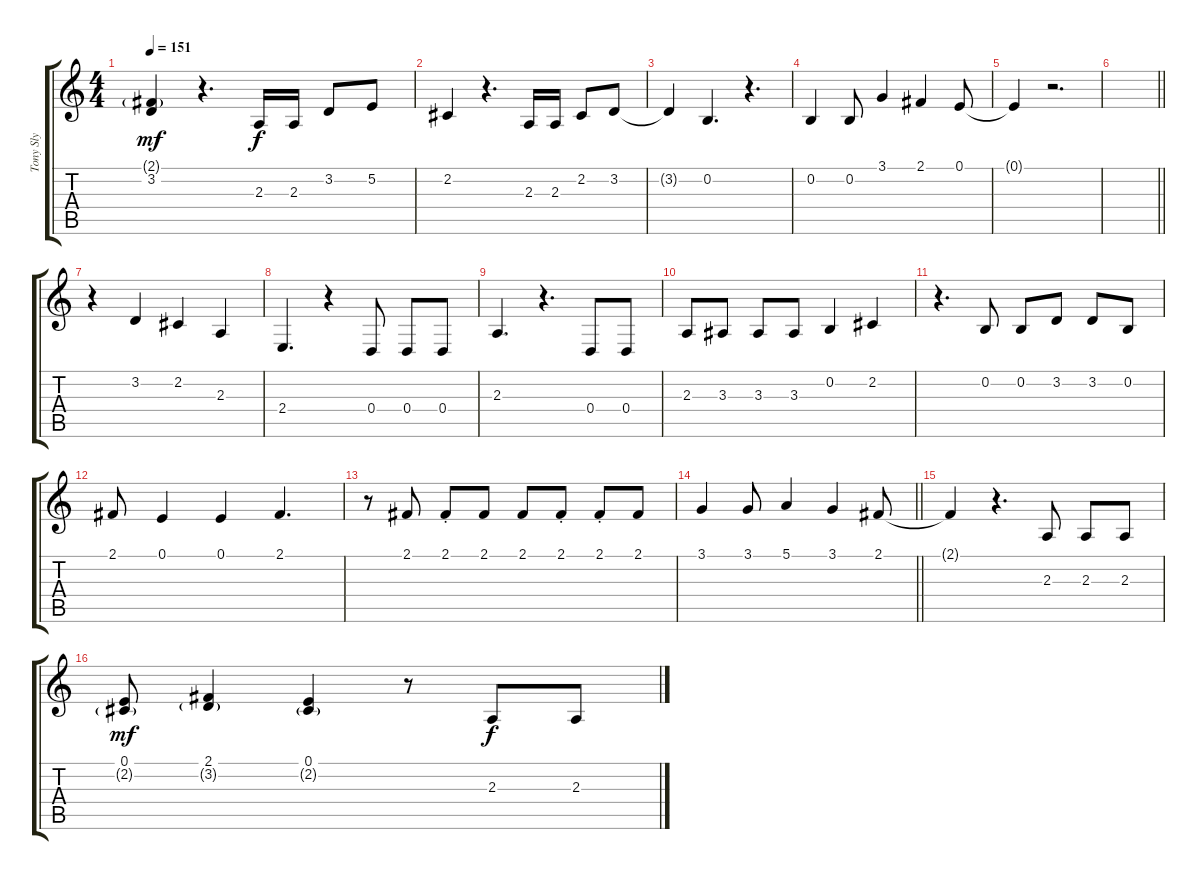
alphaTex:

\track ("Tony Sly" "Tony Sly") {instrument bassoon}
\staff {score tabs}
\tuning (E4 B3 G3 D3 A2 E2) {hide}
\ts (4 4)
\tempo 151
\clef g2
\ks c
(2.1{g} 3.2).4{dy mf} r.4{d} 2.3.16{dy f} 2.3.16 3.2.8 5.2.8 |
2.2.4 r.4{d} 2.3.16 2.3.16 2.2.8 3.2.8 |
3.2{t}.4 0.2.4{d} r.4{d} |
0.2.4 0.2.8 3.1.4 2.1.4 0.1.8 |
0.1{t}.4 r.2{d} |
\barLineRight lightlight
|
\section ("" "")
r.4 3.2.4 2.2.4 2.3.4 |
2.4.4{d} r.4 0.4.8 0.4.8 0.4.8 |
2.3.4{d} r.4{d} 0.4.8 0.4.8 |
2.3.8 3.3.8 3.3.8 3.3.8 0.2.4 2.2.4 |
r.4{d} 0.2.8 0.2.8 3.2.8 3.2.8 0.2.8 |
2.1.8 0.1.4 0.1.4 2.1.4{d} |
r.8 2.1.8 2.1{st}.8 2.1.8 2.1.8 2.1{st}.8 2.1{st}.8 2.1.8 |
\barLineRight lightlight
3.1.4 3.1.8 5.1.4 3.1.4 2.1.8 |
\section ("" "")
2.1{t}.4 r.4{d} 2.3.8 2.3.8 2.3.8 |
(0.1 2.2{g}).8{dy mf} (2.1 3.2{g}).4 (0.1 2.2{g}).4 r.8 2.3.8{dy f} 2.3.8
